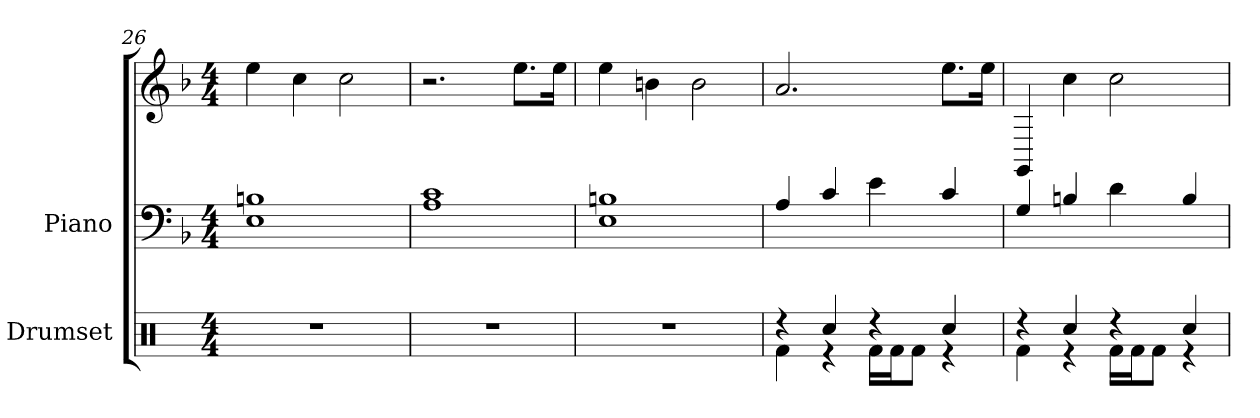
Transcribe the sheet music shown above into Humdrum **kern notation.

**kern	**kern	**kern
*part2	*part1	*part1
*staff3	*staff2	*staff1
*I"Drumset	*I"Piano	*
*I'Drs.	*I'Pno.	*
!!LO:LB:g=z
*clefX	*clefF4	*clefG2
*k[]	*k[b-]	*k[b-]
*M4/4	*M4/4	*M4/4
=26	=26	=26
1r	1E 1Bn	4ee\
.	.	4cc\
.	.	2cc\
=27	=27	=27
1r	1A 1c	2.r
.	.	8.ee\L
.	.	16ee\Jk
=28	=28	=28
1r	1E 1Bn	4ee\
.	.	4bn\
.	.	2b\
=29	=29	=29
*^	*	*
4r	4Rf\	4A/	2.a/
4Rcc/	4r	4c/	.
4r	16Rf\LL	4e\	.
.	16Rf\J	.	.
.	8Rf\J	.	.
4Rcc/	4r	4c/	8.ee\L
.	.	.	16ee\Jk
=30	=30	=30	=30
4r	4Rf\	4G/	4GG/
4Rcc/	4r	4Bn/	4cc\
4r	16Rf\LL	4d\	2cc\
.	16Rf\J	.	.
.	8Rf\J	.	.
4Rcc/	4r	4B/	.
*v	*v	*	*
=	=	=
*-	*-	*-
